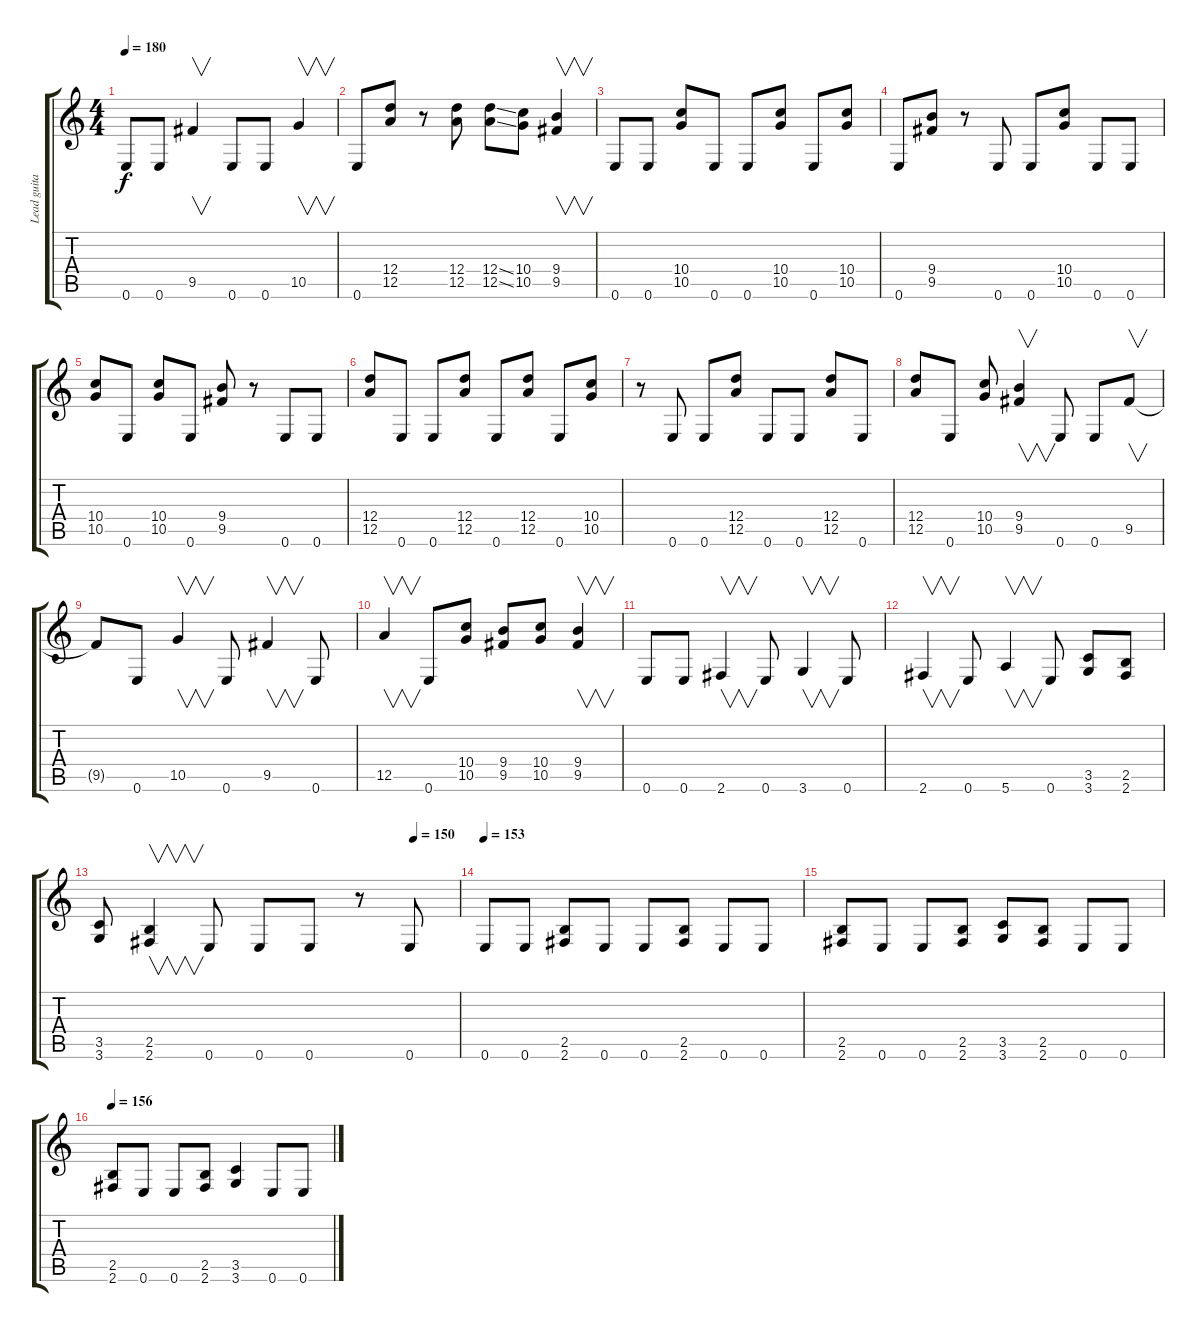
\track ("Lead guitar" "Lead guita") {instrument overdrivenguitar}
\staff {score tabs}
\tuning (E4 B3 G3 D3 A2 E2) {hide}
\ts (4 4)
\tempo 180
\clef g2
\ks c
0.6.8{dy f} 0.6.8 9.5.4{v} 0.6.8 0.6.8 10.5.4{v} |
0.6.8 (12.4 12.5).8 r.8 (12.4 12.5).8 (12.4{ss} 12.5{ss}).8 (10.4 10.5).8 (9.4 9.5).4{v} |
0.6.8 0.6.8 (10.4 10.5).8 0.6.8 0.6.8 (10.4 10.5).8 0.6.8 (10.4 10.5).8 |
0.6.8 (9.4 9.5).8 r.8 0.6.8 0.6.8 (10.4 10.5).8 0.6.8 0.6.8 |
(10.4 10.5).8 0.6.8 (10.4 10.5).8 0.6.8 (9.4 9.5).8 r.8 0.6.8 0.6.8 |
(12.4 12.5).8 0.6.8 0.6.8 (12.4 12.5).8 0.6.8 (12.4 12.5).8 0.6.8 (10.4 10.5).8 |
r.8 0.6.8 0.6.8 (12.4 12.5).8 0.6.8 0.6.8 (12.4 12.5).8 0.6.8 |
(12.4 12.5).8 0.6.8 (10.4 10.5).8 (9.4 9.5).4{v} 0.6.8 0.6.8 9.5.8{v} |
9.5{t}.8 0.6.8 10.5.4{v} 0.6.8 9.5.4{v} 0.6.8 |
12.5.4{v} 0.6.8 (10.4 10.5).8 (9.4 9.5).8 (10.4 10.5).8 (9.4 9.5).4{v} |
0.6.8 0.6.8 2.6.4{v} 0.6.8 3.6.4{v} 0.6.8 |
2.6.4{v} 0.6.8 5.6.4{v} 0.6.8 (3.5 3.6).8 (2.5 2.6).8 |
\tempo (150 0.875)
(3.5 3.6).8 (2.5 2.6).4{v} 0.6.8 0.6.8 0.6.8 r.8 0.6.8 |
\tempo 153
0.6.8 0.6.8 (2.5 2.6).8 0.6.8 0.6.8 (2.5 2.6).8 0.6.8 0.6.8 |
(2.5 2.6).8 0.6.8 0.6.8 (2.5 2.6).8 (3.5 3.6).8 (2.5 2.6).8 0.6.8 0.6.8 |
\tempo 156
(2.5 2.6).8 0.6.8 0.6.8 (2.5 2.6).8 (3.5 3.6).4 0.6.8 0.6.8
